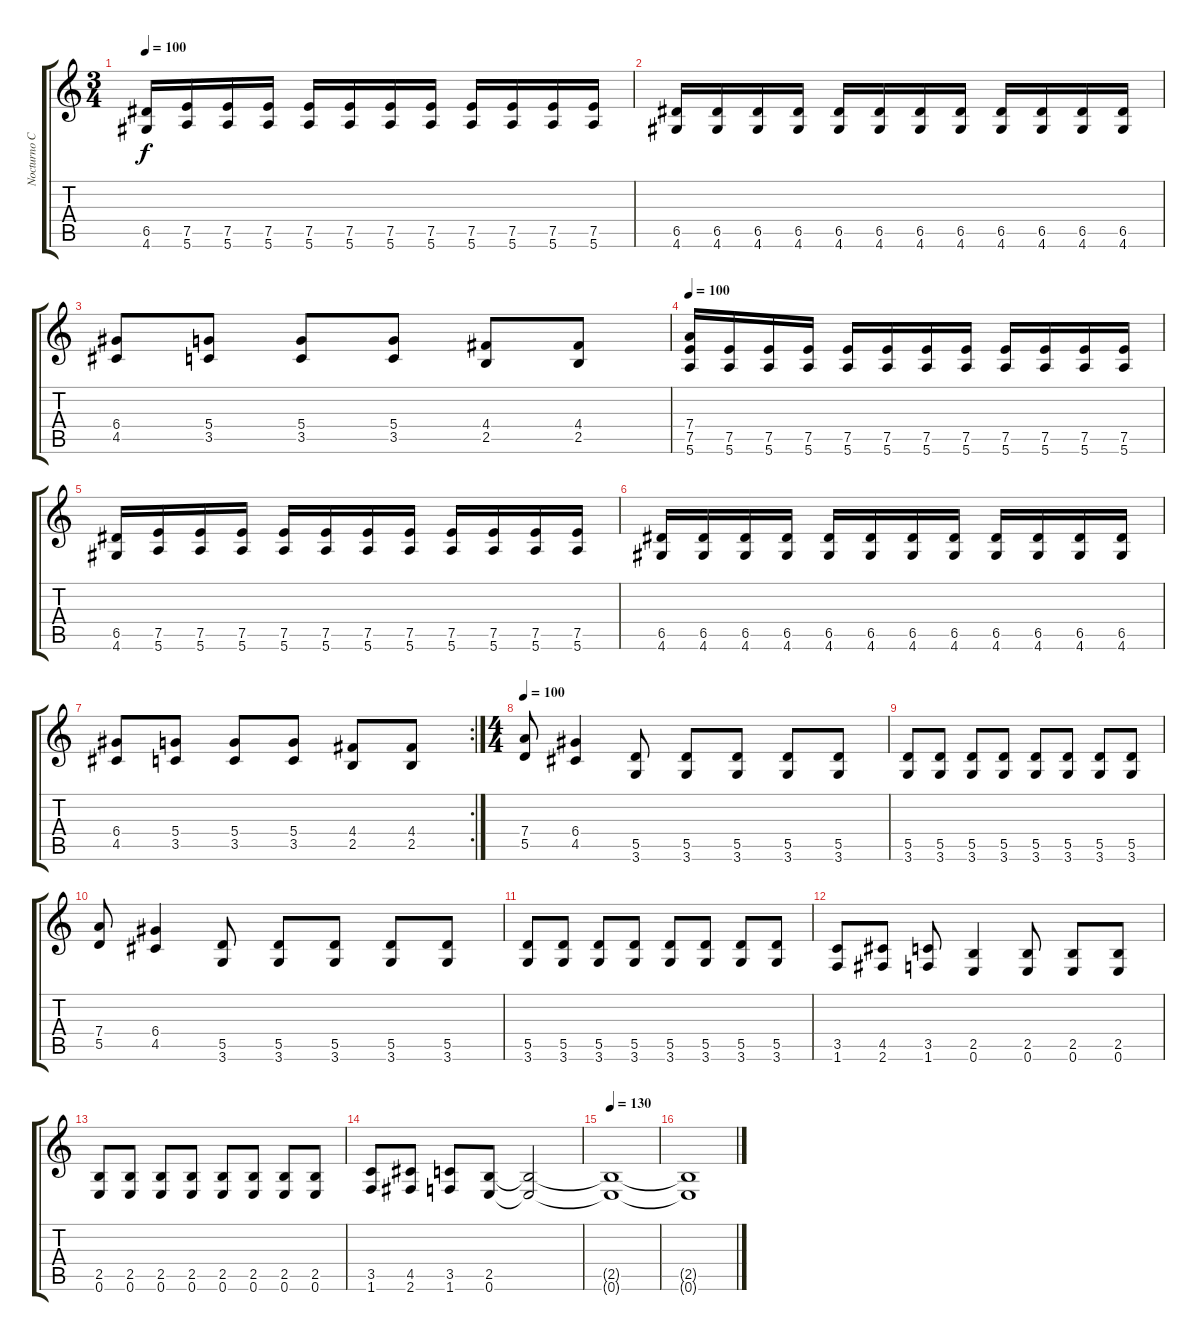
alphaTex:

\track ("Nocturno Culto" "Nocturno C") {instrument distortionguitar}
\staff {score tabs}
\tuning (E4 B3 G3 D3 A2 E2) {hide}
\ts (3 4)
\tempo 100
\clef g2
\ks c
(6.5 4.6).16{dy f} (7.5 5.6).16 (7.5 5.6).16 (7.5 5.6).16 (7.5 5.6).16 (7.5 5.6).16 (7.5 5.6).16 (7.5 5.6).16 (7.5 5.6).16 (7.5 5.6).16 (7.5 5.6).16 (7.5 5.6).16 |
(6.5 4.6).16 (6.5 4.6).16 (6.5 4.6).16 (6.5 4.6).16 (6.5 4.6).16 (6.5 4.6).16 (6.5 4.6).16 (6.5 4.6).16 (6.5 4.6).16 (6.5 4.6).16 (6.5 4.6).16 (6.5 4.6).16 |
(6.4 4.5).8 (5.4 3.5).8 (5.4 3.5).8 (5.4 3.5).8 (4.4 2.5).8 (4.4 2.5).8 |
\tempo 100
(7.4 7.5 5.6).16 (7.5 5.6).16 (7.5 5.6).16 (7.5 5.6).16 (7.5 5.6).16 (7.5 5.6).16 (7.5 5.6).16 (7.5 5.6).16 (7.5 5.6).16 (7.5 5.6).16 (7.5 5.6).16 (7.5 5.6).16 |
(6.5 4.6).16 (7.5 5.6).16 (7.5 5.6).16 (7.5 5.6).16 (7.5 5.6).16 (7.5 5.6).16 (7.5 5.6).16 (7.5 5.6).16 (7.5 5.6).16 (7.5 5.6).16 (7.5 5.6).16 (7.5 5.6).16 |
(6.5 4.6).16 (6.5 4.6).16 (6.5 4.6).16 (6.5 4.6).16 (6.5 4.6).16 (6.5 4.6).16 (6.5 4.6).16 (6.5 4.6).16 (6.5 4.6).16 (6.5 4.6).16 (6.5 4.6).16 (6.5 4.6).16 |
\rc 2
(6.4 4.5).8 (5.4 3.5).8 (5.4 3.5).8 (5.4 3.5).8 (4.4 2.5).8 (4.4 2.5).8 |
\ts (4 4)
\tempo 100
(7.4 5.5).8 (6.4 4.5).4 (5.5 3.6).8 (5.5 3.6).8 (5.5 3.6).8 (5.5 3.6).8 (5.5 3.6).8 |
(5.5 3.6).8 (5.5 3.6).8 (5.5 3.6).8 (5.5 3.6).8 (5.5 3.6).8 (5.5 3.6).8 (5.5 3.6).8 (5.5 3.6).8 |
(7.4 5.5).8 (6.4 4.5).4 (5.5 3.6).8 (5.5 3.6).8 (5.5 3.6).8 (5.5 3.6).8 (5.5 3.6).8 |
(5.5 3.6).8 (5.5 3.6).8 (5.5 3.6).8 (5.5 3.6).8 (5.5 3.6).8 (5.5 3.6).8 (5.5 3.6).8 (5.5 3.6).8 |
(3.5 1.6).8 (4.5 2.6).8 (3.5 1.6).8 (2.5 0.6).4 (2.5 0.6).8 (2.5 0.6).8 (2.5 0.6).8 |
(2.5 0.6).8 (2.5 0.6).8 (2.5 0.6).8 (2.5 0.6).8 (2.5 0.6).8 (2.5 0.6).8 (2.5 0.6).8 (2.5 0.6).8 |
(3.5 1.6).8 (4.5 2.6).8 (3.5 1.6).8 (2.5 0.6).8 (2.5{t} 0.6{t}).2 |
\tempo 130
(2.5{t} 0.6{t}).1 |
(2.5{t} 0.6{t}).1
